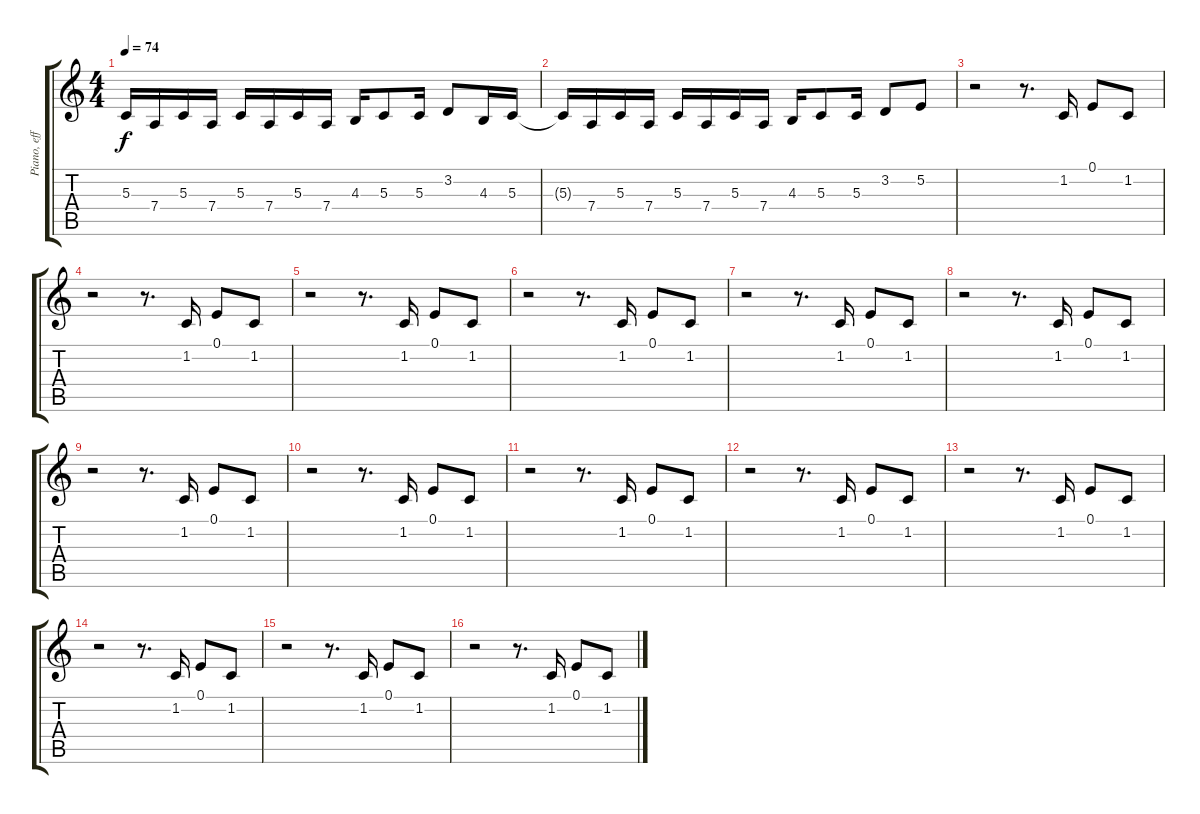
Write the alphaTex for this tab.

\track ("Piano, effect" "Piano, eff") {instrument brightacousticpiano}
\staff {score tabs}
\tuning (E4 B3 G3 D3 A2 E2) {hide}
\ts (4 4)
\tempo 74
\clef g2
\ks c
5.3.16{dy f} 7.4.16 5.3.16 7.4.16 5.3.16 7.4.16 5.3.16 7.4.16 4.3.16 5.3.8 5.3.16 3.2.8 4.3.16 5.3.16 |
5.3{t}.16 7.4.16 5.3.16 7.4.16 5.3.16 7.4.16 5.3.16 7.4.16 4.3.16 5.3.8 5.3.16 3.2.8 5.2.8 |
r.2{volume 12 instrument woodblock} r.8{d} 1.2.16 0.1.8 1.2.8 |
r.2 r.8{d} 1.2.16 0.1.8 1.2.8 |
r.2 r.8{d} 1.2.16 0.1.8 1.2.8 |
r.2 r.8{d} 1.2.16 0.1.8 1.2.8 |
r.2 r.8{d} 1.2.16 0.1.8 1.2.8 |
r.2 r.8{d} 1.2.16 0.1.8 1.2.8 |
r.2 r.8{d} 1.2.16 0.1.8 1.2.8 |
r.2 r.8{d} 1.2.16 0.1.8 1.2.8 |
r.2 r.8{d} 1.2.16 0.1.8 1.2.8 |
r.2 r.8{d} 1.2.16 0.1.8 1.2.8 |
r.2 r.8{d} 1.2.16 0.1.8 1.2.8 |
r.2 r.8{d} 1.2.16 0.1.8 1.2.8 |
r.2 r.8{d} 1.2.16 0.1.8 1.2.8 |
r.2 r.8{d} 1.2.16 0.1.8 1.2.8
